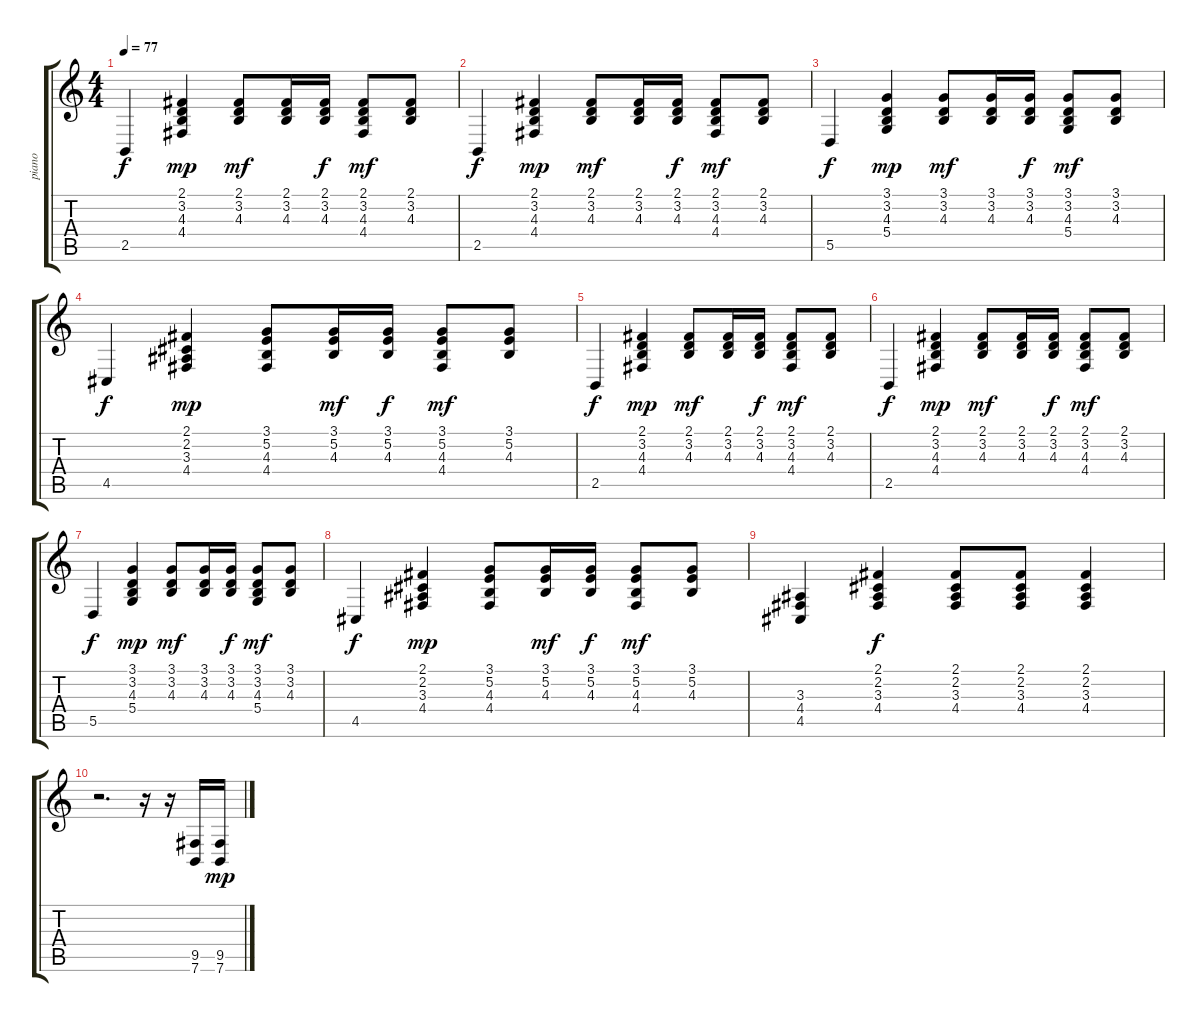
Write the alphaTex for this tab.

\track ("piano" "piano") {instrument acousticgrandpiano}
\staff {score tabs}
\tuning (E4 B3 G3 D3 A2 E2) {hide}
\ts (4 4)
\tempo 77
\clef g2
\ks c
2.5.4{dy f} (2.1 3.2 4.3 4.4).4{dy mp} (2.1 3.2 4.3).8{dy mf} (2.1 3.2 4.3).16 (2.1 3.2 4.3).16{dy f} (2.1 3.2 4.3 4.4).8{dy mf} (2.1 3.2 4.3).8 |
2.5.4{dy f} (2.1 3.2 4.3 4.4).4{dy mp} (2.1 3.2 4.3).8{dy mf} (2.1 3.2 4.3).16 (2.1 3.2 4.3).16{dy f} (2.1 3.2 4.3 4.4).8{dy mf} (2.1 3.2 4.3).8 |
5.5.4{dy f} (3.1 3.2 4.3 5.4).4{dy mp} (3.1 3.2 4.3).8{dy mf} (3.1 3.2 4.3).16 (3.1 3.2 4.3).16{dy f} (3.1 3.2 4.3 5.4).8{dy mf} (3.1 3.2 4.3).8 |
4.5.4{dy f} (2.1 2.2 3.3 4.4).4{dy mp} (3.1 5.2 4.3 4.4).8 (3.1 5.2 4.3).16{dy mf} (3.1 5.2 4.3).16{dy f} (3.1 5.2 4.3 4.4).8{dy mf} (3.1 5.2 4.3).8 |
2.5.4{dy f} (2.1 3.2 4.3 4.4).4{dy mp} (2.1 3.2 4.3).8{dy mf} (2.1 3.2 4.3).16 (2.1 3.2 4.3).16{dy f} (2.1 3.2 4.3 4.4).8{dy mf} (2.1 3.2 4.3).8 |
2.5.4{dy f} (2.1 3.2 4.3 4.4).4{dy mp} (2.1 3.2 4.3).8{dy mf} (2.1 3.2 4.3).16 (2.1 3.2 4.3).16{dy f} (2.1 3.2 4.3 4.4).8{dy mf} (2.1 3.2 4.3).8 |
5.5.4{dy f} (3.1 3.2 4.3 5.4).4{dy mp} (3.1 3.2 4.3).8{dy mf} (3.1 3.2 4.3).16 (3.1 3.2 4.3).16{dy f} (3.1 3.2 4.3 5.4).8{dy mf} (3.1 3.2 4.3).8 |
4.5.4{dy f} (2.1 2.2 3.3 4.4).4{dy mp} (3.1 5.2 4.3 4.4).8 (3.1 5.2 4.3).16{dy mf} (3.1 5.2 4.3).16{dy f} (3.1 5.2 4.3 4.4).8{dy mf} (3.1 5.2 4.3).8 |
(3.3 4.4 4.5).4 (2.1 2.2 3.3 4.4).4{dy f} (2.1 2.2 3.3 4.4).8 (2.1 2.2 3.3 4.4).8 (2.1 2.2 3.3 4.4).4 |
r.2{d} r.16 r.16 (9.5 7.6).16 (9.5 7.6).16{dy mp}
